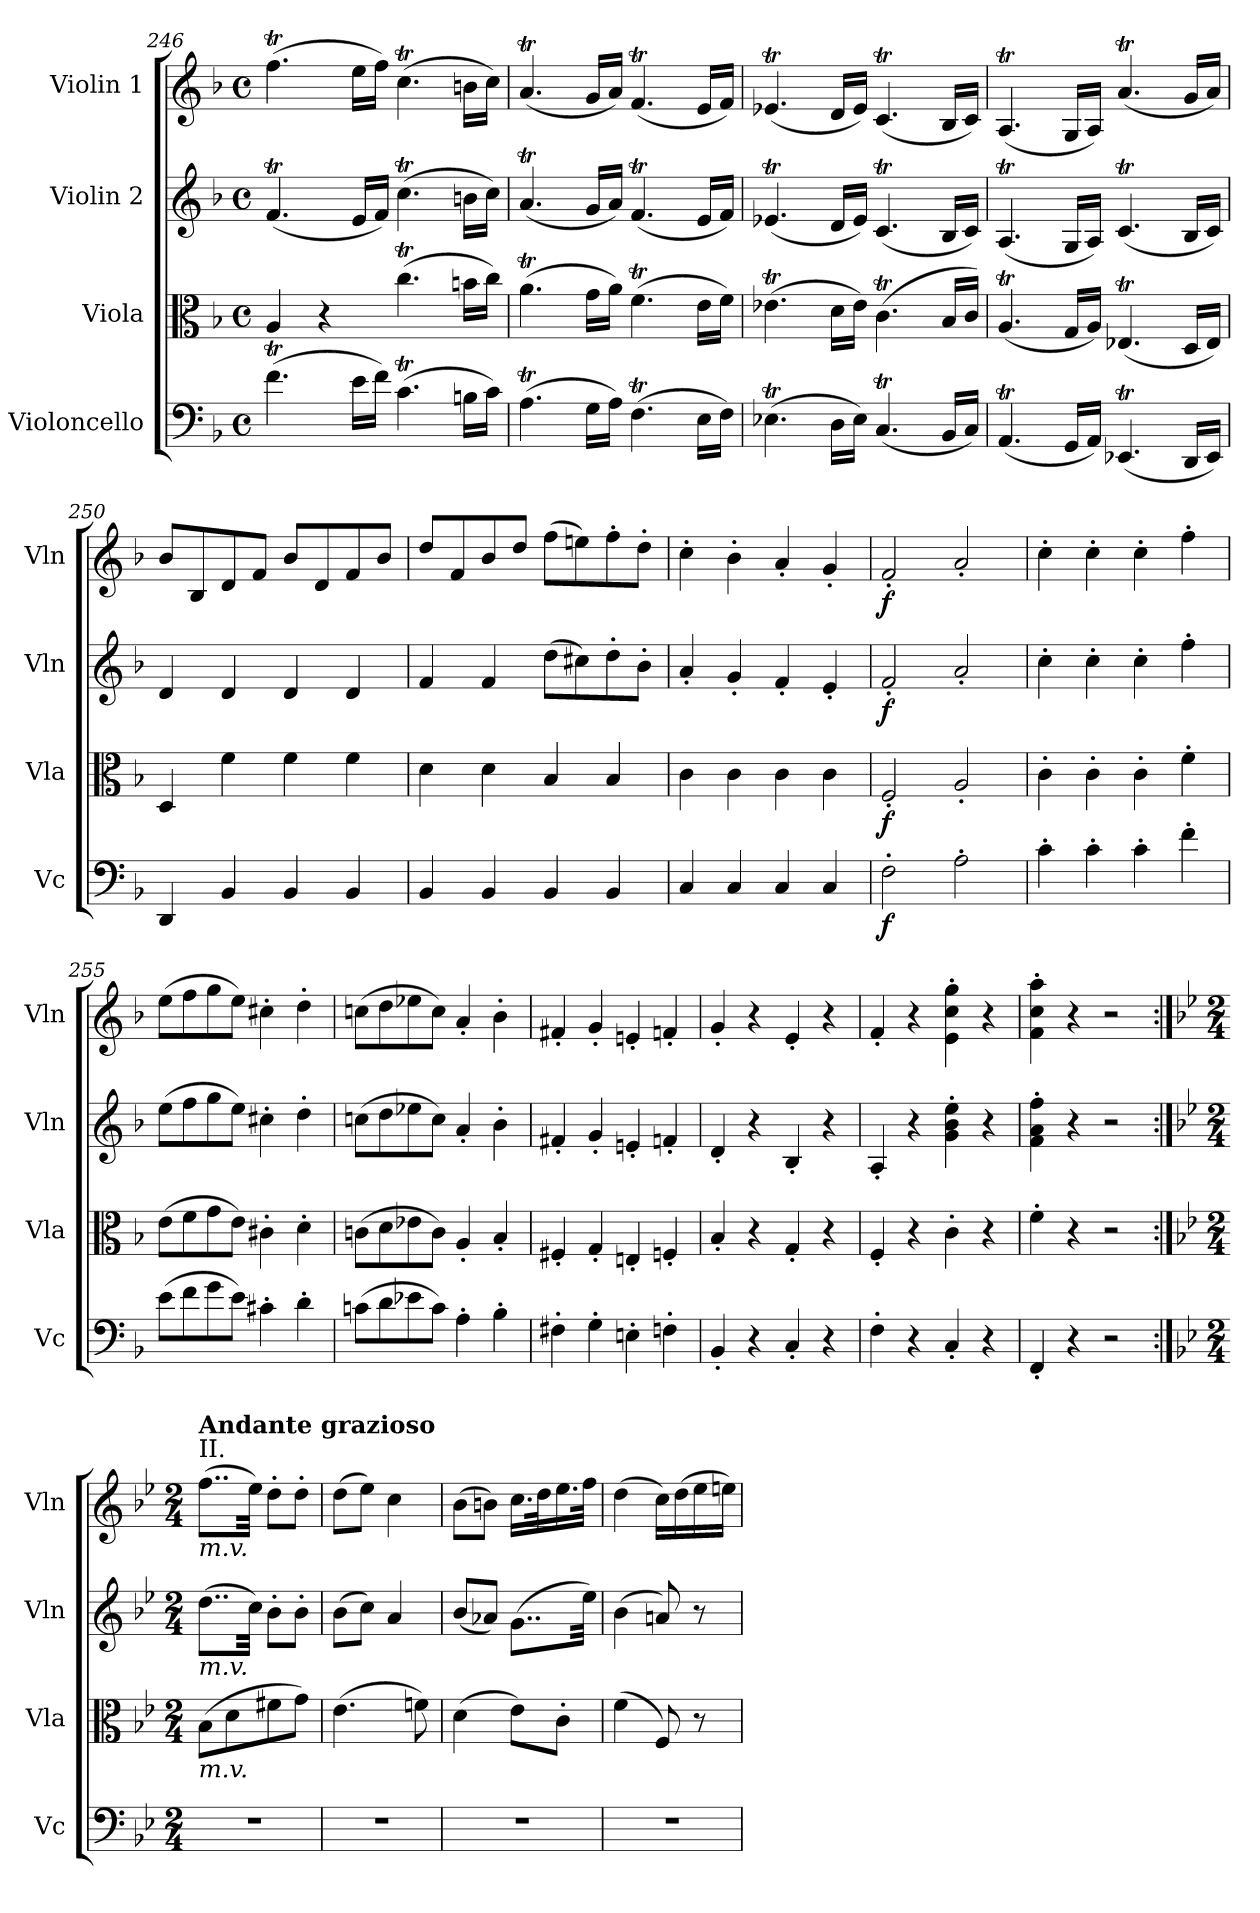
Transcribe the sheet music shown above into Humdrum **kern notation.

**kern	**dynam	**kern	**dynam	**kern	**dynam	**kern	**dynam
*part4	*part4	*part3	*part3	*part2	*part2	*part1	*part1
*staff4	*staff4	*staff3	*staff3	*staff2	*staff2	*staff1	*staff1
*I"Violoncello	*	*I"Viola	*	*I"Violin 2	*	*I"Violin 1	*
*I'Vc	*	*I'Vla	*	*I'Vln	*	*I'Vln	*
*clefF4	*	*clefC3	*	*clefG2	*	*clefG2	*
*k[b-]	*	*k[b-]	*	*k[b-]	*	*k[b-]	*
*M4/4	*	*M4/4	*	*M4/4	*	*M4/4	*
*met(c)	*	*met(c)	*	*met(c)	*	*met(c)	*
=246	=246	=246	=246	=246	=246	=246	=246
(4.fT\	.	4A/	.	(4.fT/	.	(4.ffT\	.
.	.	4r	.	.	.	.	.
16e\LL	.	.	.	16e/LL	.	16ee\LL	.
16f\JJ)	.	.	.	16f/JJ)	.	16ff\JJ)	.
(4.cT\	.	(4.ccT\	.	(4.ccT\	.	(4.ccT\	.
16Bn\LL	.	16bn\LL	.	16bn\LL	.	16bn\LL	.
16c\JJ)	.	16cc\JJ)	.	16cc\JJ)	.	16cc\JJ)	.
=247	=247	=247	=247	=247	=247	=247	=247
(4.At\	.	(4.at\	.	(4.at/	.	(4.at/	.
16G\LL	.	16g\LL	.	16g/LL	.	16g/LL	.
16A\JJ)	.	16a\JJ)	.	16a/JJ)	.	16a/JJ)	.
(4.FT\	.	(4.fT\	.	(4.fT/	.	(4.fT/	.
16E\LL	.	16e\LL	.	16e/LL	.	16e/LL	.
16F\JJ)	.	16f\JJ)	.	16f/JJ)	.	16f/JJ)	.
!!LO:LB:g=z
=248	=248	=248	=248	=248	=248	=248	=248
(4.E-XT\	.	(4.e-XT\	.	(4.e-XT/	.	(4.e-XT/	.
16D\LL	.	16d\LL	.	16d/LL	.	16d/LL	.
16E-\JJ)	.	16e-\JJ)	.	16e-/JJ)	.	16e-/JJ)	.
(4.CT/	.	(4.cT\	.	(4.cT/	.	(4.cT/	.
16BB-/LL	.	16B-/LL	.	16B-/LL	.	16B-/LL	.
16C/JJ)	.	16c/JJ)	.	16c/JJ)	.	16c/JJ)	.
=249	=249	=249	=249	=249	=249	=249	=249
(4.AAt/	.	(4.At/	.	(4.At/	.	(4.At/	.
16GG/LL	.	16G/LL	.	16G/LL	.	16G/LL	.
16AA/JJ)	.	16A/JJ)	.	16A/JJ)	.	16A/JJ)	.
(4.EE-XT/	.	(4.E-XT/	.	(4.cT/	.	(4.at/	.
16DD/LL	.	16D/LL	.	16B-/LL	.	16g/LL	.
16EE-/JJ)	.	16E-/JJ)	.	16c/JJ)	.	16a/JJ)	.
=250	=250	=250	=250	=250	=250	=250	=250
4DD/	.	4D/	.	4d/	.	8b-/L	.
.	.	.	.	.	.	8B-/	.
4BB-/	.	4f\	.	4d/	.	8d/	.
.	.	.	.	.	.	8f/J	.
4BB-/	.	4f\	.	4d/	.	8b-/L	.
.	.	.	.	.	.	8d/	.
4BB-/	.	4f\	.	4d/	.	8f/	.
.	.	.	.	.	.	8b-/J	.
=251	=251	=251	=251	=251	=251	=251	=251
4BB-/	.	4d\	.	4f/	.	8dd/L	.
.	.	.	.	.	.	8f/	.
4BB-/	.	4d\	.	4f/	.	8b-/	.
.	.	.	.	.	.	8dd/J	.
4BB-/	.	4B-/	.	(8dd\L	.	(8ff\L	.
.	.	.	.	8cc#X\)	.	8een\)	.
4BB-/	.	4B-/	.	8dd'\	.	8ff'\	.
.	.	.	.	8b-'\J	.	8dd'\J	.
=252	=252	=252	=252	=252	=252	=252	=252
4C/	.	4c\	.	4a'/	.	4cc'\	.
4C/	.	4c\	.	4g'/	.	4b-'\	.
4C/	.	4c\	.	4f'/	.	4a'/	.
4C/	.	4c\	.	4e'/	.	4g'/	.
=253	=253	=253	=253	=253	=253	=253	=253
!	!LO:DY:b	!	!LO:DY:b	!	!LO:DY:b	!	!LO:DY:b
2F'\	f	2F'/	f	2f'/	f	2f'/	f
2A'\	.	2A'/	.	2a'/	.	2a'/	.
!!LO:PB:g=z
=254	=254	=254	=254	=254	=254	=254	=254
4c'\	.	4c'\	.	4cc'\	.	4cc'\	.
4c'\	.	4c'\	.	4cc'\	.	4cc'\	.
4c'\	.	4c'\	.	4cc'\	.	4cc'\	.
4f'\	.	4f'\	.	4ff'\	.	4ff'\	.
=255	=255	=255	=255	=255	=255	=255	=255
(8e\L	.	(8e\L	.	(8ee\L	.	(8ee\L	.
8f\	.	8f\	.	8ff\	.	8ff\	.
8g\	.	8g\	.	8gg\	.	8gg\	.
8e\J)	.	8e\J)	.	8ee\J)	.	8ee\J)	.
4c#X'\	.	4c#X'\	.	4cc#X'\	.	4cc#X'\	.
4d'\	.	4d'\	.	4dd'\	.	4dd'\	.
=256	=256	=256	=256	=256	=256	=256	=256
(8cn\L	.	(8cn\L	.	(8ccn\L	.	(8ccn\L	.
8d\	.	8d\	.	8dd\	.	8dd\	.
8e-X\	.	8e-X\	.	8ee-X\	.	8ee-X\	.
8c\J)	.	8c\J)	.	8cc\J)	.	8cc\J)	.
4A'\	.	4A'/	.	4a'/	.	4a'/	.
4B-'\	.	4B-'/	.	4b-'\	.	4b-'\	.
=257	=257	=257	=257	=257	=257	=257	=257
4F#X'\	.	4F#X'/	.	4f#X'/	.	4f#X'/	.
4G'\	.	4G'/	.	4g'/	.	4g'/	.
4En'\	.	4En'/	.	4en'/	.	4en'/	.
4Fn'\	.	4Fn'/	.	4fn'/	.	4fn'/	.
=258	=258	=258	=258	=258	=258	=258	=258
4BB-'/	.	4B-'/	.	4d'/	.	4g'/	.
4r	.	4r	.	4r	.	4r	.
4C'/	.	4G'/	.	4B-'/	.	4e'/	.
4r	.	4r	.	4r	.	4r	.
=259	=259	=259	=259	=259	=259	=259	=259
4F'\	.	4F'/	.	4A'/	.	4f'/	.
4r	.	4r	.	4r	.	4r	.
4C'/	.	4c'\	.	4g\' 4b-\' 4ee\'	.	4e\' 4cc\' 4gg\'	.
4r	.	4r	.	4r	.	4r	.
=260	=260	=260	=260	=260	=260	=260	=260
4FF'/	.	4f'\	.	4f\' 4a\' 4ff\'	.	4f\' 4cc\' 4aa\'	.
4r	.	4r	.	4r	.	4r	.
2r	.	2r	.	2r	.	2r	.
!!LO:PB:g=z
=1:|!	=1:|!	=1:|!	=1:|!	=1:|!	=1:|!	=1:|!	=1:|!
*k[b-e-]	*	*k[b-e-]	*	*k[b-e-]	*	*k[b-e-]	*
*M2/4	*	*M2/4	*	*M2/4	*	*M2/4	*
*	*	*	*	*	*	*MM92	*
!	!	!	!	!	!	!LO:TX:a:t=II.	!
!	!	!	!	!	!	!LO:TX:a:B:t=Andante grazioso	!
!	!	!	!	!	!	!LO:TX:b:i:t=m.v.	!
!	!	!	!	!LO:TX:b:i:t=m.v.	!	!	!
!	!	!LO:TX:b:i:t=m.v.	!	!	!	!	!
2r	.	(8B-\L	.	(8..dd\L	.	(8..ff\L	.
.	.	8d\	.	.	.	.	.
.	.	.	.	32cc\Jkk)	.	32ee-\Jkk)	.
.	.	8f#X\	.	8b-'\L	.	8dd'\L	.
.	.	8g\J)	.	8b-'\J	.	8dd'\J	.
=2	=2	=2	=2	=2	=2	=2	=2
2r	.	(4.e-\	.	(8b-\L	.	(8dd\L	.
.	.	.	.	8cc\J)	.	8ee-\J)	.
.	.	.	.	4a/	.	4cc\	.
.	.	8fn\)	.	.	.	.	.
=3	=3	=3	=3	=3	=3	=3	=3
2r	.	(4d\	.	(8b-/L	.	(8b-\L	.
.	.	.	.	8a-X/J)	.	8bn\J)	.
.	.	8e-\L)	.	(8..g\L	.	16.cc\LL	.
.	.	.	.	.	.	32dd\K	.
.	.	8c'\J	.	.	.	16.ee-\	.
.	.	.	.	32ee-\Jkk)	.	32ff\JJk	.
=4	=4	=4	=4	=4	=4	=4	=4
2r	.	(4f\	.	(4b-\	.	(4dd\	.
.	.	8F/)	.	8an/)	.	16cc\LL)	.
.	.	.	.	.	.	(16dd\	.
.	.	8r	.	8r	.	16ee-\	.
.	.	.	.	.	.	16een\JJ)	.
=	=	=	=	=	=	=	=
*-	*-	*-	*-	*-	*-	*-	*-
